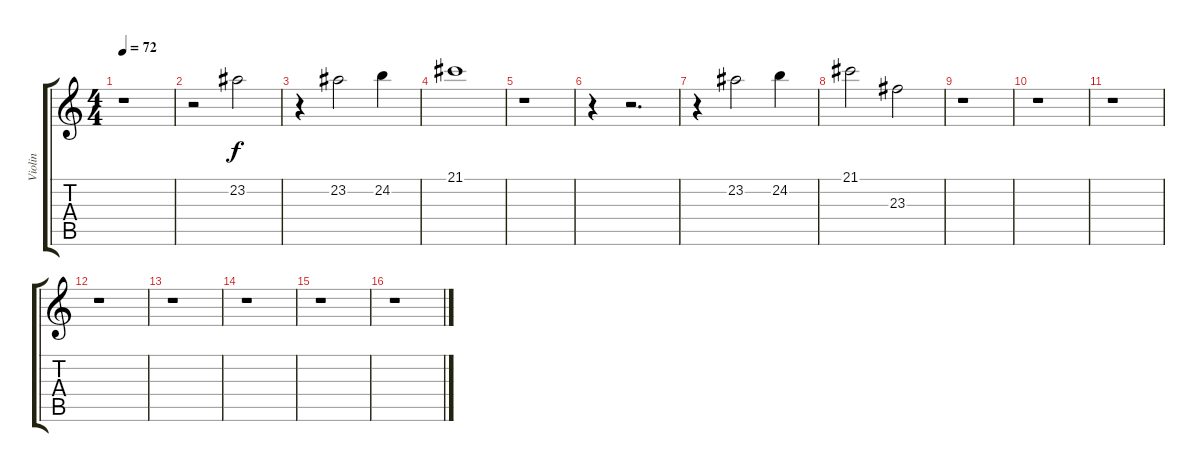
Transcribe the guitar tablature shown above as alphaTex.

\track ("Violin" "Violin") {instrument violin}
\staff {score tabs}
\tuning (E4 B3 G3 D3 A2 E2) {hide}
\ts (4 4)
\tempo 72
\clef g2
\ks c
r.1{dy f} |
r.2 23.2.2 |
r.4 23.2.2 24.2.4 |
21.1.1 |
r.1 |
r.4 r.2{d} |
r.4 23.2.2 24.2.4 |
21.1.2 23.3.2 |
r.1 |
r.1 |
r.1 |
r.1 |
r.1 |
r.1 |
r.1 |
r.1
